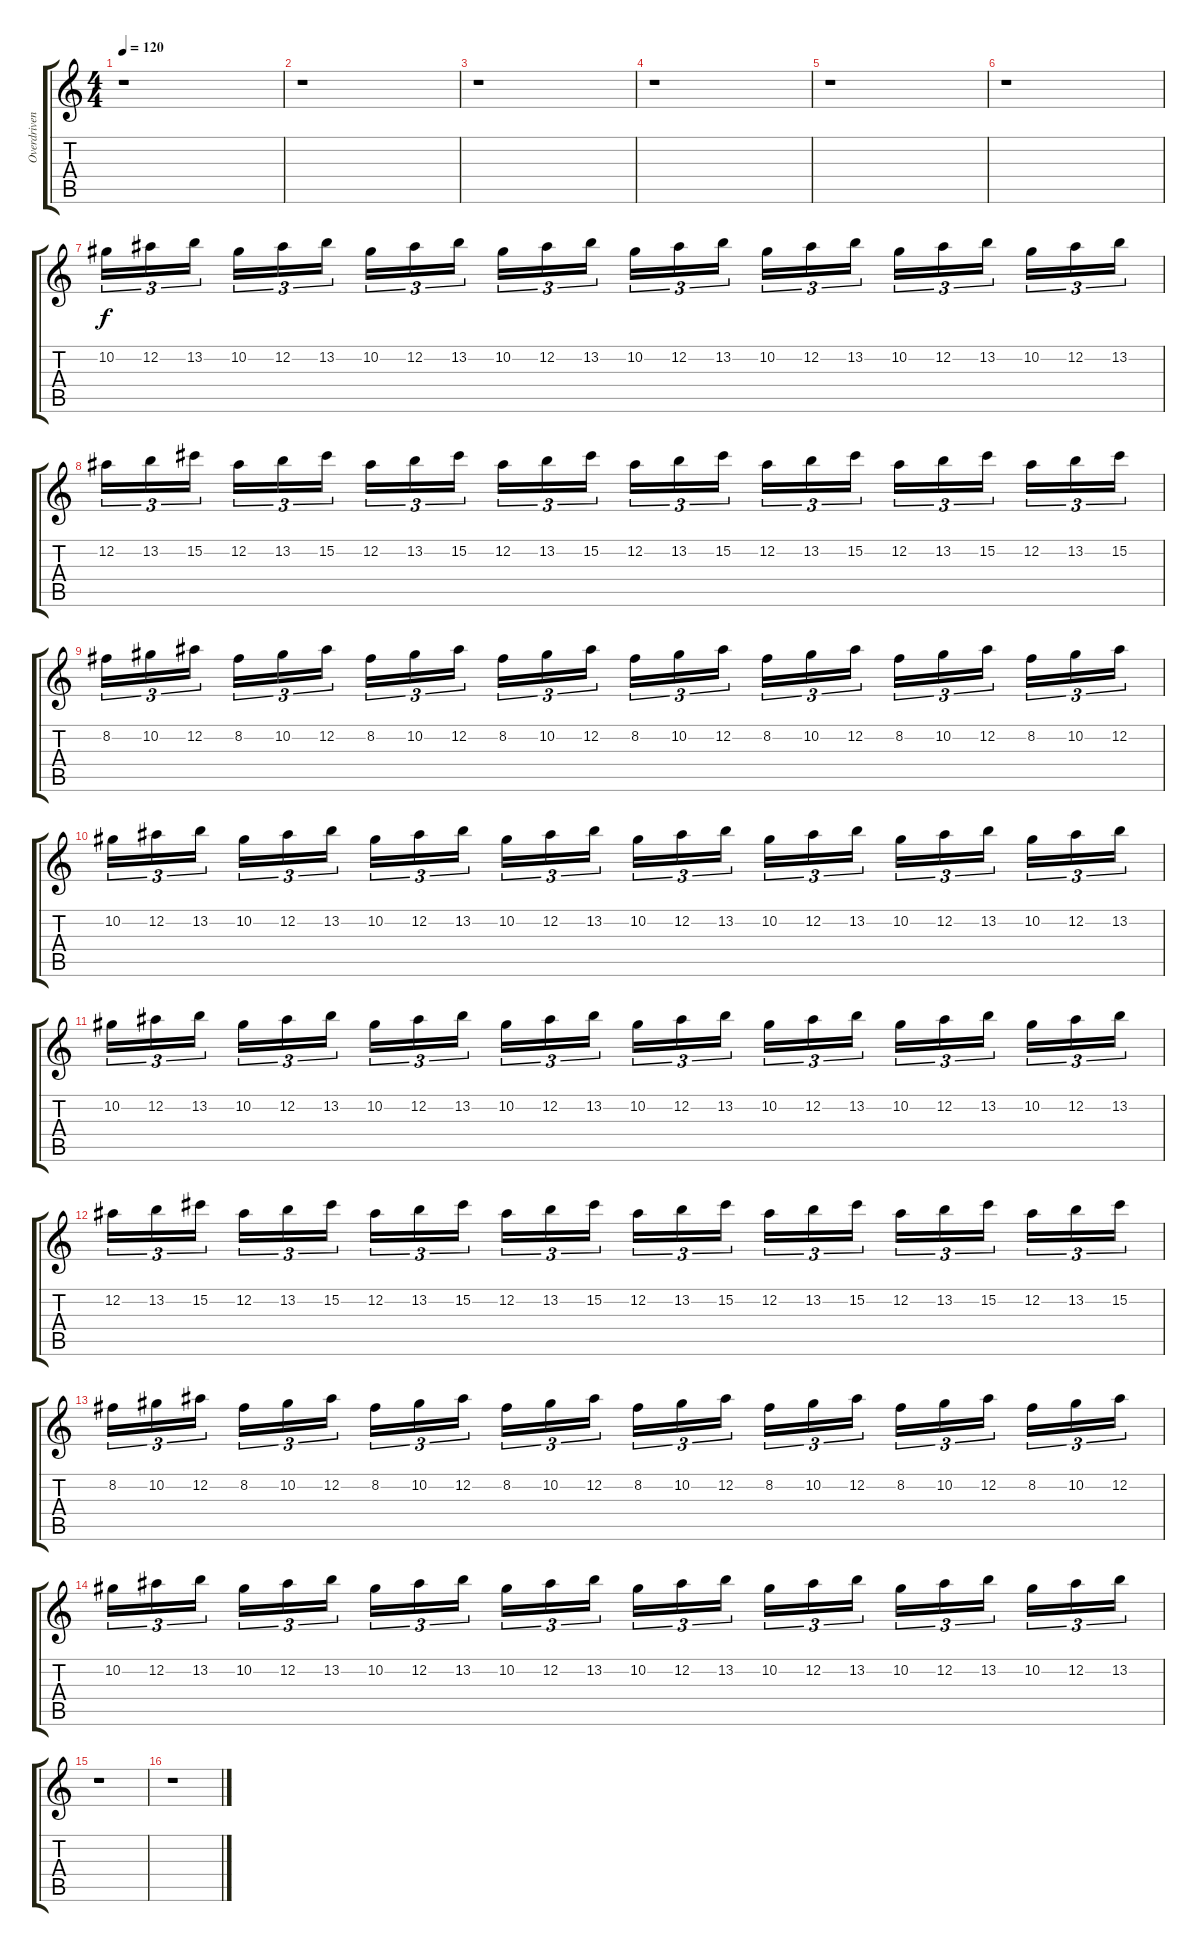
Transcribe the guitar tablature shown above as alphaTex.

\track ("Overdriven Guitar " "Overdriven") {instrument overdrivenguitar}
\staff {score tabs}
\tuning (Eb4 Bb3 Gb3 Db3 Ab2 Eb2) {hide}
\ts (4 4)
\tempo 120
\clef g2
\ks c
r.1{dy f} |
r.1 |
r.1 |
r.1 |
r.1 |
r.1 |
10.2.16{tu (3 2)} 12.2.16{tu (3 2)} 13.2.16{tu (3 2)} 10.2.16{tu (3 2)} 12.2.16{tu (3 2)} 13.2.16{tu (3 2)} 10.2.16{tu (3 2)} 12.2.16{tu (3 2)} 13.2.16{tu (3 2)} 10.2.16{tu (3 2)} 12.2.16{tu (3 2)} 13.2.16{tu (3 2)} 10.2.16{tu (3 2)} 12.2.16{tu (3 2)} 13.2.16{tu (3 2)} 10.2.16{tu (3 2)} 12.2.16{tu (3 2)} 13.2.16{tu (3 2)} 10.2.16{tu (3 2)} 12.2.16{tu (3 2)} 13.2.16{tu (3 2)} 10.2.16{tu (3 2)} 12.2.16{tu (3 2)} 13.2.16{tu (3 2)} |
12.2.16{tu (3 2)} 13.2.16{tu (3 2)} 15.2.16{tu (3 2)} 12.2.16{tu (3 2)} 13.2.16{tu (3 2)} 15.2.16{tu (3 2)} 12.2.16{tu (3 2)} 13.2.16{tu (3 2)} 15.2.16{tu (3 2)} 12.2.16{tu (3 2)} 13.2.16{tu (3 2)} 15.2.16{tu (3 2)} 12.2.16{tu (3 2)} 13.2.16{tu (3 2)} 15.2.16{tu (3 2)} 12.2.16{tu (3 2)} 13.2.16{tu (3 2)} 15.2.16{tu (3 2)} 12.2.16{tu (3 2)} 13.2.16{tu (3 2)} 15.2.16{tu (3 2)} 12.2.16{tu (3 2)} 13.2.16{tu (3 2)} 15.2.16{tu (3 2)} |
8.2.16{tu (3 2)} 10.2.16{tu (3 2)} 12.2.16{tu (3 2)} 8.2.16{tu (3 2)} 10.2.16{tu (3 2)} 12.2.16{tu (3 2)} 8.2.16{tu (3 2)} 10.2.16{tu (3 2)} 12.2.16{tu (3 2)} 8.2.16{tu (3 2)} 10.2.16{tu (3 2)} 12.2.16{tu (3 2)} 8.2.16{tu (3 2)} 10.2.16{tu (3 2)} 12.2.16{tu (3 2)} 8.2.16{tu (3 2)} 10.2.16{tu (3 2)} 12.2.16{tu (3 2)} 8.2.16{tu (3 2)} 10.2.16{tu (3 2)} 12.2.16{tu (3 2)} 8.2.16{tu (3 2)} 10.2.16{tu (3 2)} 12.2.16{tu (3 2)} |
10.2.16{tu (3 2)} 12.2.16{tu (3 2)} 13.2.16{tu (3 2)} 10.2.16{tu (3 2)} 12.2.16{tu (3 2)} 13.2.16{tu (3 2)} 10.2.16{tu (3 2)} 12.2.16{tu (3 2)} 13.2.16{tu (3 2)} 10.2.16{tu (3 2)} 12.2.16{tu (3 2)} 13.2.16{tu (3 2)} 10.2.16{tu (3 2)} 12.2.16{tu (3 2)} 13.2.16{tu (3 2)} 10.2.16{tu (3 2)} 12.2.16{tu (3 2)} 13.2.16{tu (3 2)} 10.2.16{tu (3 2)} 12.2.16{tu (3 2)} 13.2.16{tu (3 2)} 10.2.16{tu (3 2)} 12.2.16{tu (3 2)} 13.2.16{tu (3 2)} |
10.2.16{tu (3 2)} 12.2.16{tu (3 2)} 13.2.16{tu (3 2)} 10.2.16{tu (3 2)} 12.2.16{tu (3 2)} 13.2.16{tu (3 2)} 10.2.16{tu (3 2)} 12.2.16{tu (3 2)} 13.2.16{tu (3 2)} 10.2.16{tu (3 2)} 12.2.16{tu (3 2)} 13.2.16{tu (3 2)} 10.2.16{tu (3 2)} 12.2.16{tu (3 2)} 13.2.16{tu (3 2)} 10.2.16{tu (3 2)} 12.2.16{tu (3 2)} 13.2.16{tu (3 2)} 10.2.16{tu (3 2)} 12.2.16{tu (3 2)} 13.2.16{tu (3 2)} 10.2.16{tu (3 2)} 12.2.16{tu (3 2)} 13.2.16{tu (3 2)} |
12.2.16{tu (3 2)} 13.2.16{tu (3 2)} 15.2.16{tu (3 2)} 12.2.16{tu (3 2)} 13.2.16{tu (3 2)} 15.2.16{tu (3 2)} 12.2.16{tu (3 2)} 13.2.16{tu (3 2)} 15.2.16{tu (3 2)} 12.2.16{tu (3 2)} 13.2.16{tu (3 2)} 15.2.16{tu (3 2)} 12.2.16{tu (3 2)} 13.2.16{tu (3 2)} 15.2.16{tu (3 2)} 12.2.16{tu (3 2)} 13.2.16{tu (3 2)} 15.2.16{tu (3 2)} 12.2.16{tu (3 2)} 13.2.16{tu (3 2)} 15.2.16{tu (3 2)} 12.2.16{tu (3 2)} 13.2.16{tu (3 2)} 15.2.16{tu (3 2)} |
8.2.16{tu (3 2)} 10.2.16{tu (3 2)} 12.2.16{tu (3 2)} 8.2.16{tu (3 2)} 10.2.16{tu (3 2)} 12.2.16{tu (3 2)} 8.2.16{tu (3 2)} 10.2.16{tu (3 2)} 12.2.16{tu (3 2)} 8.2.16{tu (3 2)} 10.2.16{tu (3 2)} 12.2.16{tu (3 2)} 8.2.16{tu (3 2)} 10.2.16{tu (3 2)} 12.2.16{tu (3 2)} 8.2.16{tu (3 2)} 10.2.16{tu (3 2)} 12.2.16{tu (3 2)} 8.2.16{tu (3 2)} 10.2.16{tu (3 2)} 12.2.16{tu (3 2)} 8.2.16{tu (3 2)} 10.2.16{tu (3 2)} 12.2.16{tu (3 2)} |
10.2.16{tu (3 2)} 12.2.16{tu (3 2)} 13.2.16{tu (3 2)} 10.2.16{tu (3 2)} 12.2.16{tu (3 2)} 13.2.16{tu (3 2)} 10.2.16{tu (3 2)} 12.2.16{tu (3 2)} 13.2.16{tu (3 2)} 10.2.16{tu (3 2)} 12.2.16{tu (3 2)} 13.2.16{tu (3 2)} 10.2.16{tu (3 2)} 12.2.16{tu (3 2)} 13.2.16{tu (3 2)} 10.2.16{tu (3 2)} 12.2.16{tu (3 2)} 13.2.16{tu (3 2)} 10.2.16{tu (3 2)} 12.2.16{tu (3 2)} 13.2.16{tu (3 2)} 10.2.16{tu (3 2)} 12.2.16{tu (3 2)} 13.2.16{tu (3 2)} |
r.1 |
r.1
